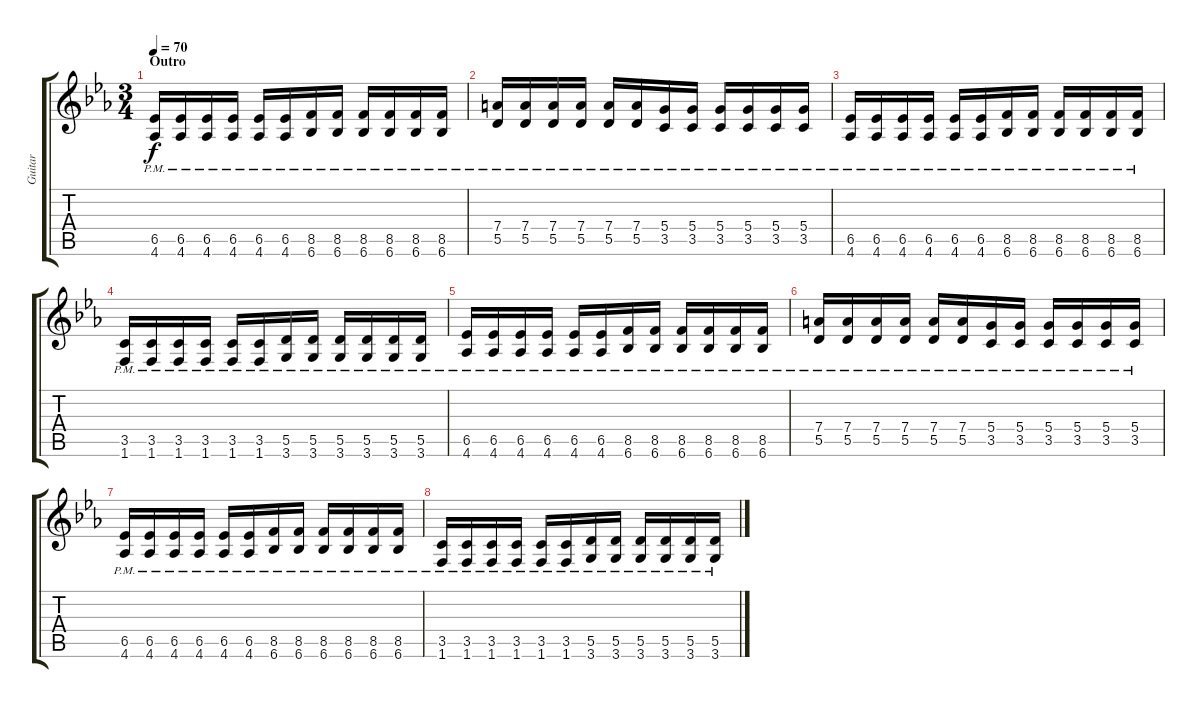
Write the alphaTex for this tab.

\track ("Guitar" "Guitar") {instrument overdrivenguitar}
\staff {score tabs}
\tuning (E4 B3 G3 D3 A2 E2) {hide}
\ts (3 4)
\section ("" "Outro")
\tempo 70
\clef g2
\ks cminor
(6.5{pm} 4.6{pm}).16{dy f} (6.5{pm} 4.6{pm}).16 (6.5{pm} 4.6{pm}).16 (6.5{pm} 4.6{pm}).16 (6.5{pm} 4.6{pm}).16 (6.5{pm} 4.6{pm}).16 (8.5{pm} 6.6{pm}).16 (8.5{pm} 6.6{pm}).16 (8.5{pm} 6.6{pm}).16 (8.5{pm} 6.6{pm}).16 (8.5{pm} 6.6{pm}).16 (8.5{pm} 6.6{pm}).16 |
(7.4{pm} 5.5{pm}).16 (7.4{pm} 5.5{pm}).16 (7.4{pm} 5.5{pm}).16 (7.4{pm} 5.5{pm}).16 (7.4{pm} 5.5{pm}).16 (7.4{pm} 5.5{pm}).16 (5.4{pm} 3.5{pm}).16 (5.4{pm} 3.5{pm}).16 (5.4{pm} 3.5{pm}).16 (5.4{pm} 3.5{pm}).16 (5.4{pm} 3.5{pm}).16 (5.4{pm} 3.5{pm}).16 |
(6.5{pm} 4.6{pm}).16 (6.5{pm} 4.6{pm}).16 (6.5{pm} 4.6{pm}).16 (6.5{pm} 4.6{pm}).16 (6.5{pm} 4.6{pm}).16 (6.5{pm} 4.6{pm}).16 (8.5{pm} 6.6{pm}).16 (8.5{pm} 6.6{pm}).16 (8.5{pm} 6.6{pm}).16 (8.5{pm} 6.6{pm}).16 (8.5{pm} 6.6{pm}).16 (8.5{pm} 6.6{pm}).16 |
(3.5{pm} 1.6{pm}).16 (3.5{pm} 1.6{pm}).16 (3.5{pm} 1.6{pm}).16 (3.5{pm} 1.6{pm}).16 (3.5{pm} 1.6{pm}).16 (3.5{pm} 1.6{pm}).16 (5.5{pm} 3.6{pm}).16 (5.5{pm} 3.6{pm}).16 (5.5{pm} 3.6{pm}).16 (5.5 3.6{pm}).16 (5.5{pm} 3.6{pm}).16 (5.5{pm} 3.6{pm}).16 |
(6.5{pm} 4.6{pm}).16 (6.5{pm} 4.6{pm}).16 (6.5{pm} 4.6{pm}).16 (6.5{pm} 4.6{pm}).16 (6.5{pm} 4.6{pm}).16 (6.5{pm} 4.6{pm}).16 (8.5{pm} 6.6{pm}).16 (8.5{pm} 6.6{pm}).16 (8.5{pm} 6.6{pm}).16 (8.5{pm} 6.6{pm}).16 (8.5{pm} 6.6{pm}).16 (8.5{pm} 6.6{pm}).16 |
(7.4{pm} 5.5{pm}).16 (7.4{pm} 5.5{pm}).16 (7.4{pm} 5.5{pm}).16 (7.4{pm} 5.5{pm}).16 (7.4{pm} 5.5{pm}).16 (7.4{pm} 5.5{pm}).16 (5.4{pm} 3.5{pm}).16 (5.4{pm} 3.5{pm}).16 (5.4{pm} 3.5{pm}).16 (5.4{pm} 3.5{pm}).16 (5.4{pm} 3.5{pm}).16 (5.4{pm} 3.5{pm}).16 |
(6.5{pm} 4.6{pm}).16 (6.5{pm} 4.6{pm}).16 (6.5{pm} 4.6{pm}).16 (6.5{pm} 4.6{pm}).16 (6.5{pm} 4.6{pm}).16 (6.5{pm} 4.6{pm}).16 (8.5{pm} 6.6{pm}).16 (8.5{pm} 6.6{pm}).16 (8.5{pm} 6.6{pm}).16 (8.5{pm} 6.6{pm}).16 (8.5{pm} 6.6{pm}).16 (8.5{pm} 6.6{pm}).16 |
(3.5{pm} 1.6{pm}).16 (3.5{pm} 1.6{pm}).16 (3.5{pm} 1.6{pm}).16 (3.5{pm} 1.6{pm}).16 (3.5{pm} 1.6{pm}).16 (3.5{pm} 1.6{pm}).16 (5.5{pm} 3.6{pm}).16 (5.5{pm} 3.6{pm}).16 (5.5{pm} 3.6{pm}).16 (5.5 3.6{pm}).16 (5.5{pm} 3.6{pm}).16 (5.5{pm} 3.6{pm}).16
